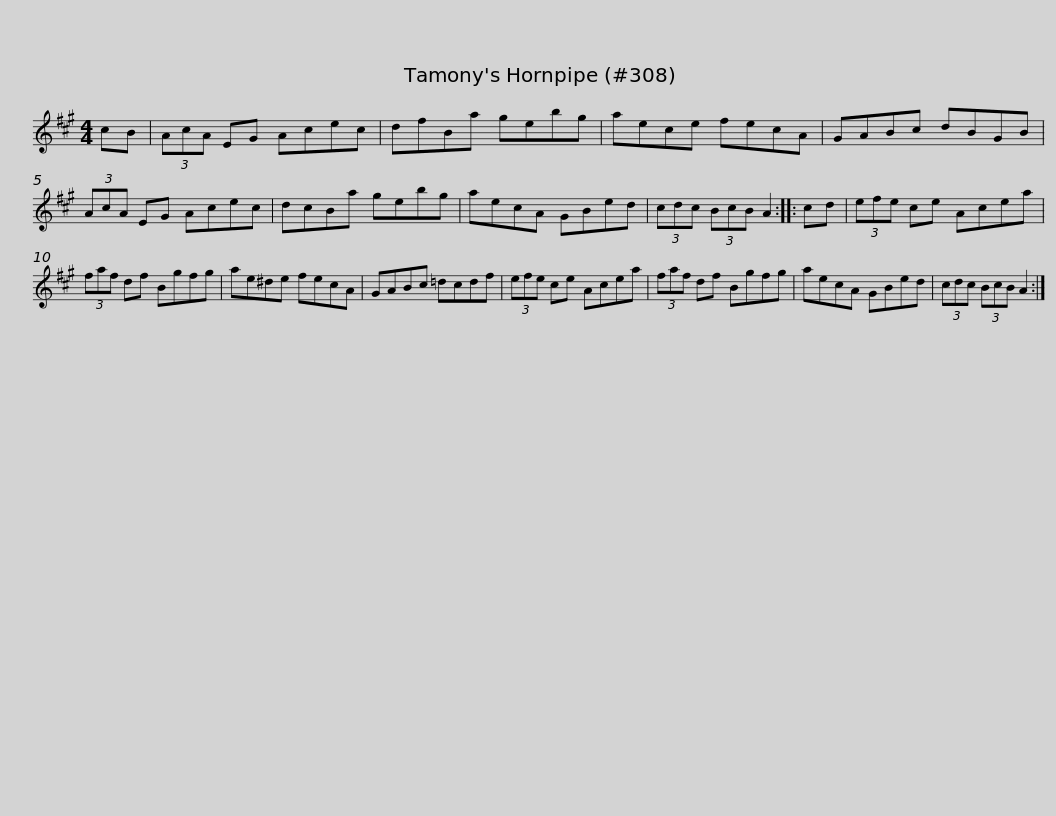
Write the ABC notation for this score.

X:1
L:1/8
M:4/4
I:linebreak $
K:A
V:1 treble
V:1
 cB | (3AcA EG Acec | dfBa gebg | aece fecA | GABc dBGB | %5
 (3AcA EG Acec |$ dcBa gebg | aecA GBed | (3cdc (3BcB A2 :: cd | %10
 (3efe ce Acea | (3faf df Bgfg |$ ae^de fecA | GABc =dcdf | (3efe ce Acea | %15
 (3faf df Bgfg | aecA GBed |$ (3cdc (3BcB A2 :| %18
